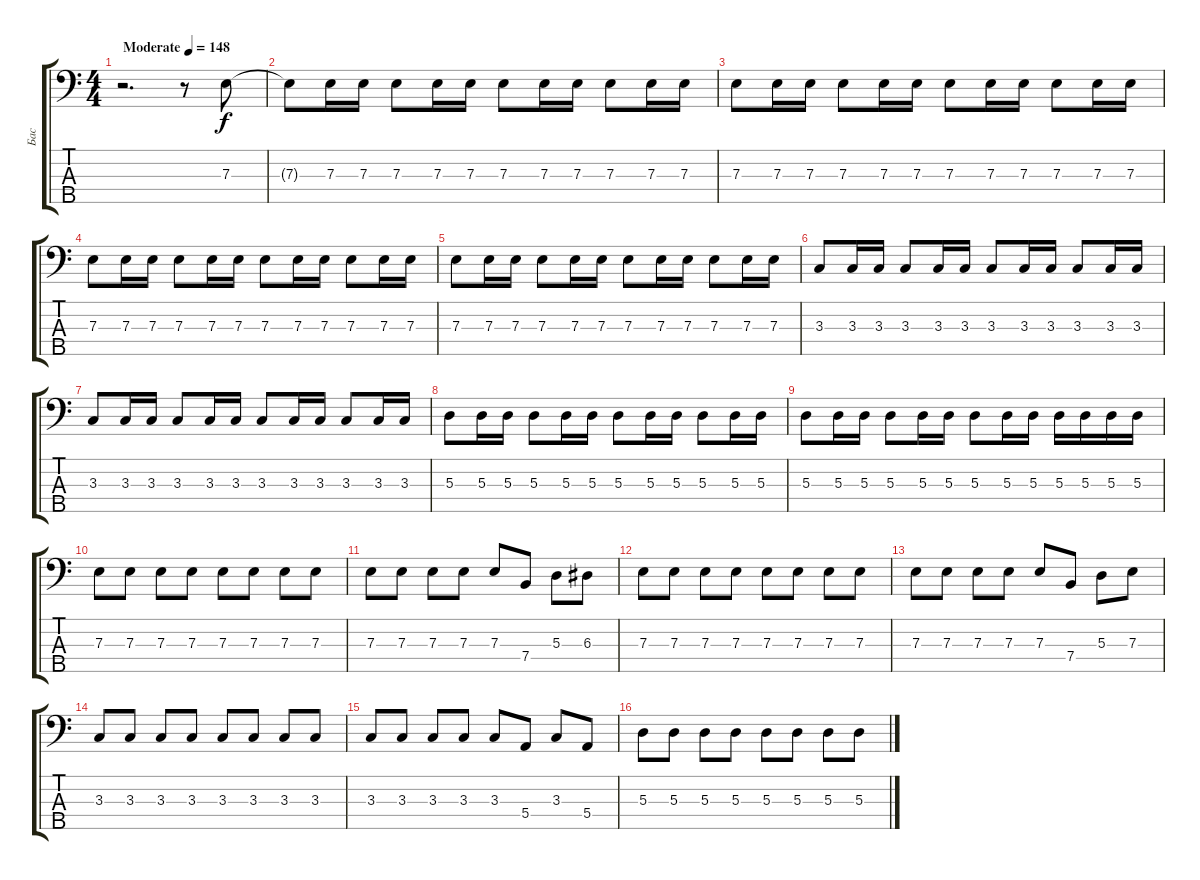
\track ("Бас" "Бас") {instrument electricbassfinger}
\staff {score tabs}
\tuning (G2 D2 A1 E1 B0) {hide}
\ts (4 4)
\tempo (148 "Moderate")
\clef f4
\ks c
r.2{d dy f instrument electricbassfinger} r.8 7.3.8 |
7.3{t}.8 7.3.16 7.3.16 7.3.8 7.3.16 7.3.16 7.3.8 7.3.16 7.3.16 7.3.8 7.3.16 7.3.16 |
7.3.8 7.3.16 7.3.16 7.3.8 7.3.16 7.3.16 7.3.8 7.3.16 7.3.16 7.3.8 7.3.16 7.3.16 |
7.3.8 7.3.16 7.3.16 7.3.8 7.3.16 7.3.16 7.3.8 7.3.16 7.3.16 7.3.8 7.3.16 7.3.16 |
7.3.8 7.3.16 7.3.16 7.3.8 7.3.16 7.3.16 7.3.8 7.3.16 7.3.16 7.3.8 7.3.16 7.3.16 |
3.3.8 3.3.16 3.3.16 3.3.8 3.3.16 3.3.16 3.3.8 3.3.16 3.3.16 3.3.8 3.3.16 3.3.16 |
3.3.8 3.3.16 3.3.16 3.3.8 3.3.16 3.3.16 3.3.8 3.3.16 3.3.16 3.3.8 3.3.16 3.3.16 |
5.3.8 5.3.16 5.3.16 5.3.8 5.3.16 5.3.16 5.3.8 5.3.16 5.3.16 5.3.8 5.3.16 5.3.16 |
5.3.8 5.3.16 5.3.16 5.3.8 5.3.16 5.3.16 5.3.8 5.3.16 5.3.16 5.3.16 5.3.16 5.3.16 5.3.16 |
7.3.8 7.3.8 7.3.8 7.3.8 7.3.8 7.3.8 7.3.8 7.3.8 |
7.3.8 7.3.8 7.3.8 7.3.8 7.3.8 7.4.8 5.3.8 6.3.8 |
7.3.8 7.3.8 7.3.8 7.3.8 7.3.8 7.3.8 7.3.8 7.3.8 |
7.3.8 7.3.8 7.3.8 7.3.8 7.3.8 7.4.8 5.3.8 7.3.8 |
3.3.8 3.3.8 3.3.8 3.3.8 3.3.8 3.3.8 3.3.8 3.3.8 |
3.3.8 3.3.8 3.3.8 3.3.8 3.3.8 5.4.8 3.3.8 5.4.8 |
5.3.8 5.3.8 5.3.8 5.3.8 5.3.8 5.3.8 5.3.8 5.3.8
